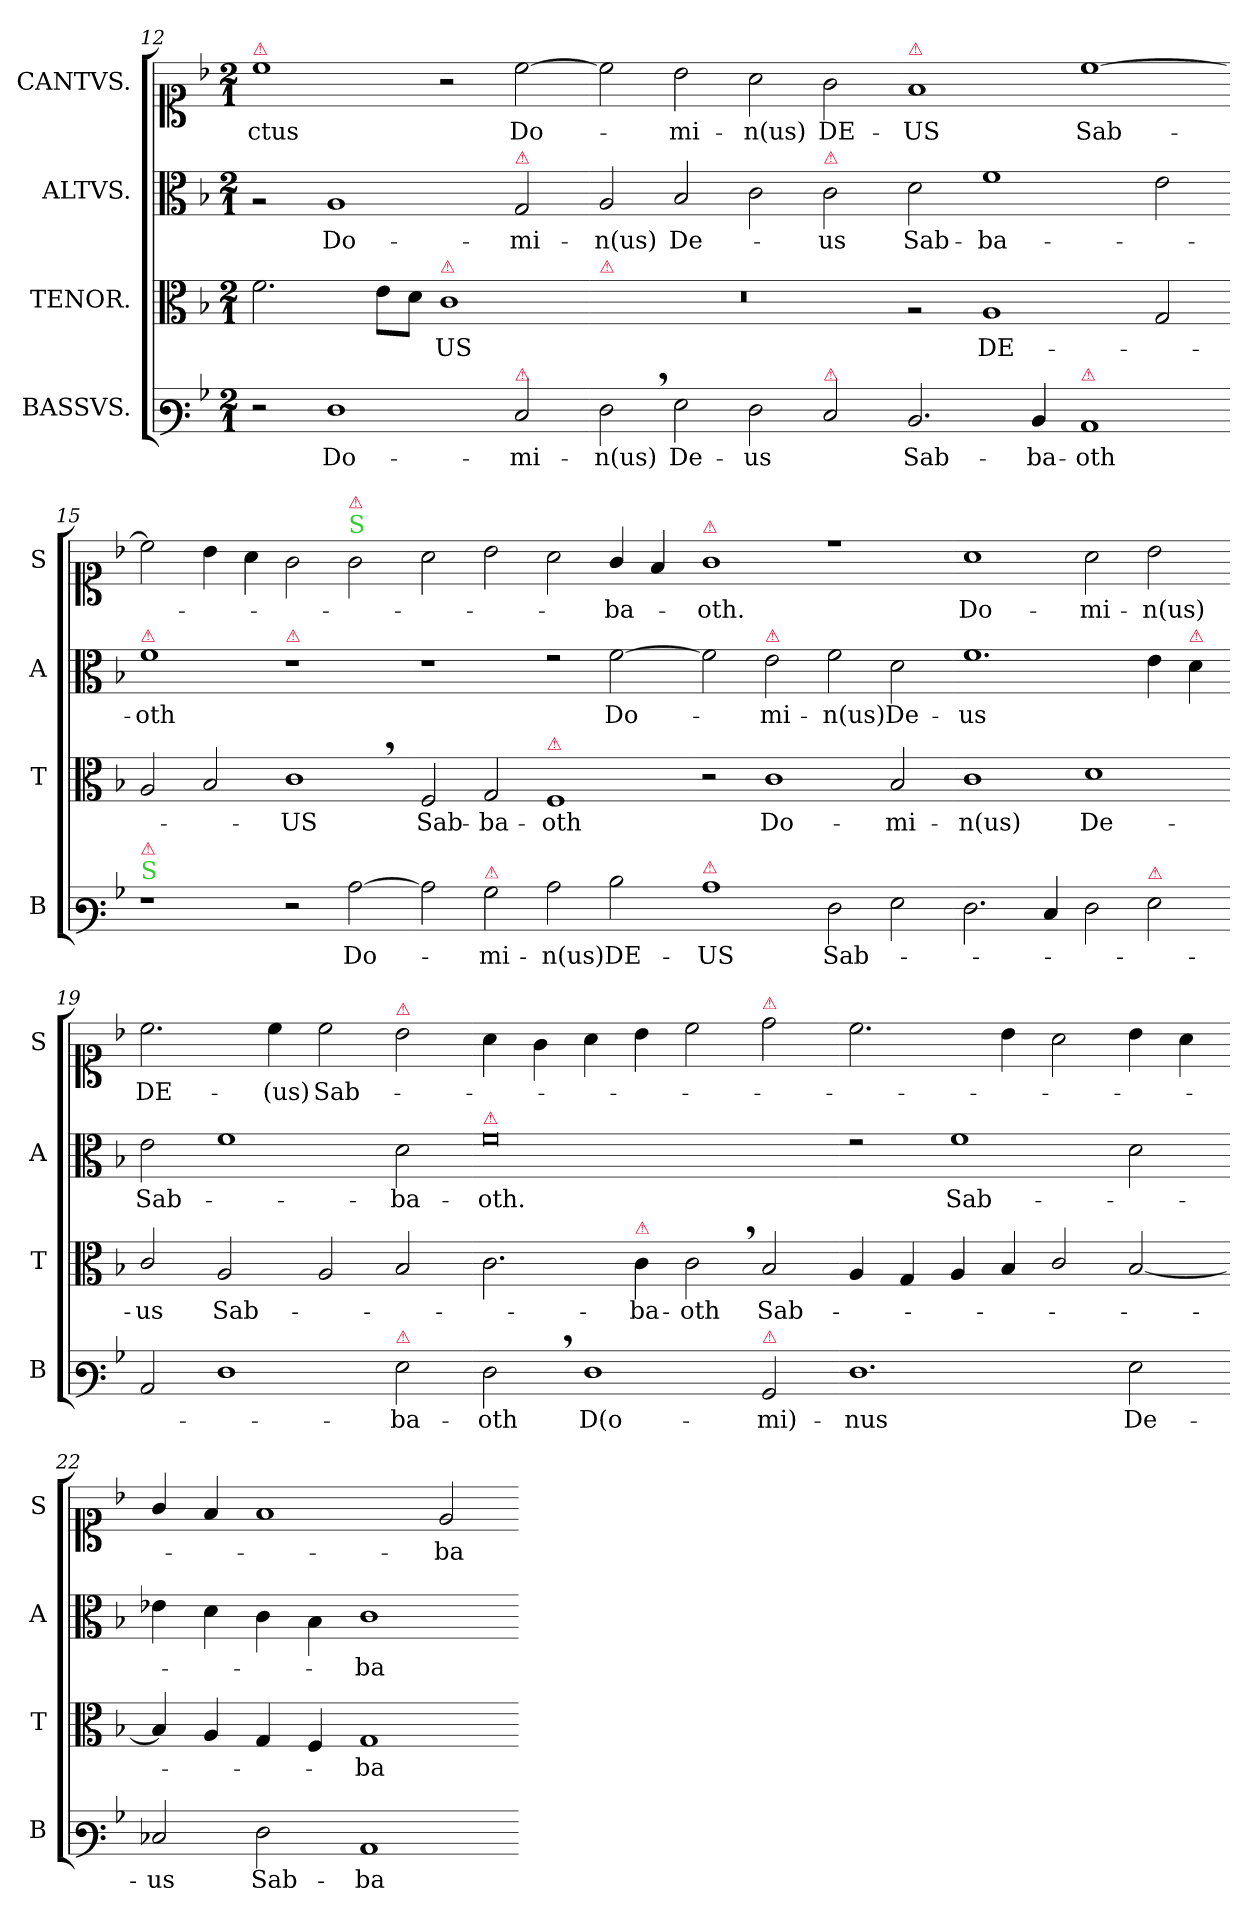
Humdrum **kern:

**kern	**text	**kern	**text	**kern	**text	**kern	**text
*part4	*part4	*part3	*part3	*part2	*part2	*part1	*part1
*staff4	*staff4	*staff3	*staff3	*staff2	*staff2	*staff1	*staff1
*I"BASSVS.	*	*I"TENOR.	*	*I"ALTVS.	*	*I"CANTVS.	*
*I'B	*	*I'T	*	*I'A	*	*I'S	*
*clefF3	*	*clefC3	*	*clefC3	*	*clefC1	*
*k[b-]	*	*k[b-]	*	*k[b-]	*	*k[b-]	*
*M2/1	*	*M2/1	*	*M2/1	*	*M2/1	*
=12	=12	=12	=12	=12	=12	=12	=12
!	!	!	!	!	!	!LO:TX:a:color=crimson:t=⚠	!
!	!	!	!	!	!	!	!LO:LY:i
2r	.	2.f\	.	2rA	.	1cc	-ctus
1F	Do-	.	.	1A	Do-	.	.
.	.	8e\L	.	.	.	.	.
.	.	8d\J	.	.	.	.	.
!	!	!LO:TX:a:color=crimson:t=⚠	!	!	!	!	!
.	.	1c	-US	.	.	2r	.
!	!	!	!	!LO:TX:a:color=crimson:t=⚠	!	!	!
!LO:TX:a:color=crimson:t=⚠	!	!	!	!	!	!	!
2E/	-mi-	.	.	2G/	-mi-	[2cc	Do-
=13-	=13-	=13-	=13-	=13-	=13-	=13-	=13-
!	!	!LO:TX:a:color=crimson:t=⚠	!	!	!	!	!
2F,\	-n(us)	0r	.	2A/	-n(us)	2cc]	.
2G\	De-	.	.	2B-/	De-	2b-\	-mi-
2F\	us	.	.	2c\	.	2a\	-n(us)
!	!	!	!	!LO:TX:a:color=crimson:t=⚠	!	!	!
!LO:TX:a:color=crimson:t=⚠	!	!	!	!	!	!	!
2E/	.	.	.	2c\	-us	2g\	DE-
=14-	=14-	=14-	=14-	=14-	=14-	=14-	=14-
!	!	!	!	!	!	!LO:TX:a:color=crimson:t=⚠	!
2.D/	Sab-	2rA	.	2d\	Sab-	1f	-US
!	!	!	!LO:LY:i	!	!	!	!
.	.	1A	DE-	1f	-ba-	.	.
4D/	-ba-	.	.	.	.	.	.
!LO:TX:a:color=crimson:t=⚠	!	!	!	!	!	!	!
1C	-oth	.	.	.	.	[1cc	Sab-
.	.	2G/	.	2e\	.	.	.
=15-	=15-	=15-	=15-	=15-	=15-	=15-	=15-
!	!	!	!	!LO:TX:a:color=crimson:t=⚠	!	!	!
!LO:TX:a:color=limegreen:t=S	!	!	!	!	!	!	!
!LO:TX:a:color=crimson:t=⚠	!	!	!	!	!	!	!
1r	.	2A/	.	1f	-oth	2cc]	.
.	.	2B-/	.	.	.	4b-\	.
.	.	.	.	.	.	4a\	.
!	!	!	!	!LO:TX:a:color=crimson:t=⚠	!	!	!
!	!	!	!LO:LY:i	!	!	!	!
2r	.	1c,	-US	1re	.	2g\	.
!	!	!	!	!	!	!LO:TX:a:color=limegreen:t=S	!
!	!	!	!	!	!	!LO:TX:a:color=crimson:t=⚠	!
[2c\	Do-	.	.	.	.	2g\	.
=16-	=16-	=16-	=16-	=16-	=16-	=16-	=16-
2c\]	.	2F/	Sab-	1re	.	2a\	.
!LO:TX:a:color=crimson:t=⚠	!	!	!	!	!	!	!
2B-\	-mi-	2G/	-ba-	.	.	2b-\	.
!	!	!LO:TX:a:color=crimson:t=⚠	!	!	!	!	!
2c\	-n(us)	1F	-oth	2re	.	2a\	.
2d\	DE-	.	.	[2f	Do-	4g/	-ba-
.	.	.	.	.	.	4f/	.
=17-	=17-	=17-	=17-	=17-	=17-	=17-	=17-
!	!	!	!	!	!	!LO:TX:a:color=crimson:t=⚠	!
!LO:TX:a:color=crimson:t=⚠	!	!	!	!	!	!	!
1c	-US	2r	.	2f]	.	1g	-oth.
!	!	!	!	!LO:TX:a:color=crimson:t=⚠	!	!	!
.	.	1c	Do-	2e\	-mi-	.	.
2F\	Sab-	.	.	2f\	-n(us)	1rdd	.
2G\	.	2B-/	-mi-	2d\	De-	.	.
=18-	=18-	=18-	=18-	=18-	=18-	=18-	=18-
2.F\	.	1c	-n(us)	1.f	-us	1a	Do-
4E/	.	.	.	.	.	.	.
2F\	.	1d	De-	.	.	2a\	-mi-
!LO:TX:a:color=crimson:t=⚠	!	!	!	!	!	!	!
2G\	.	.	.	4e\	.	2b-\	-n(us)
!	!	!	!	!LO:TX:a:color=crimson:t=⚠	!	!	!
.	.	.	.	4d\	.	.	.
=19-	=19-	=19-	=19-	=19-	=19-	=19-	=19-
2C/	.	2c/	-us	2e\	Sab-	2.cc\	DE-
1F	.	2A/	Sab-	1f	.	.	.
.	.	.	.	.	.	4cc\	-(us)
.	.	2A/	.	.	.	2cc\	Sab-
!	!	!	!	!	!	!LO:TX:a:color=crimson:t=⚠	!
!LO:TX:a:color=crimson:t=⚠	!	!	!	!	!	!	!
2G\	-ba-	2B-/	.	2d\	-ba-	2b-\	.
=20-	=20-	=20-	=20-	=20-	=20-	=20-	=20-
!	!	!	!	!LO:TX:a:color=crimson:t=⚠	!	!	!
2F,\	-oth	2.c\	.	0f	-oth.	4a\	.
.	.	.	.	.	.	4g\	.
1F	D(o-	.	.	.	.	4a\	.
!	!	!LO:TX:a:color=crimson:t=⚠	!	!	!	!	!
.	.	4c\	-ba-	.	.	4b-\	.
.	.	2c,\	-oth	.	.	2cc\	.
!	!	!	!	!	!	!LO:TX:a:color=crimson:t=⚠	!
!LO:TX:a:color=crimson:t=⚠	!	!	!	!	!	!	!
2BB-/	-mi)-	2B-/	Sab-	.	.	2dd\	.
=21-	=21-	=21-	=21-	=21-	=21-	=21-	=21-
1.F	-nus	4A/	.	2re	.	2.cc\	.
.	.	4G/	.	.	.	.	.
.	.	4A/	.	1f	Sab-	.	.
.	.	4B-/	.	.	.	4b-\	.
.	.	2c/	.	.	.	2a\	.
2G\	De-	[2B-/	.	2d\	.	4b-\	.
.	.	.	.	.	.	4a\	.
=22-	=22-	=22-	=22-	=22-	=22-	=22-	=22-
2E-X/	-us	4B-/]	.	4e-X\	.	4g/	.
.	.	4A/	.	4d\	.	4f/	.
2F\	Sab-	4G/	.	4c\	.	1f	.
.	.	4F/	.	4B-\	.	.	.
1C	-ba-	1G	-ba-	1c	-ba-	.	.
.	.	.	.	.	.	2e/	-ba-
=-	=-	=-	=-	=-	=-	=-	=-
*-	*-	*-	*-	*-	*-	*-	*-
